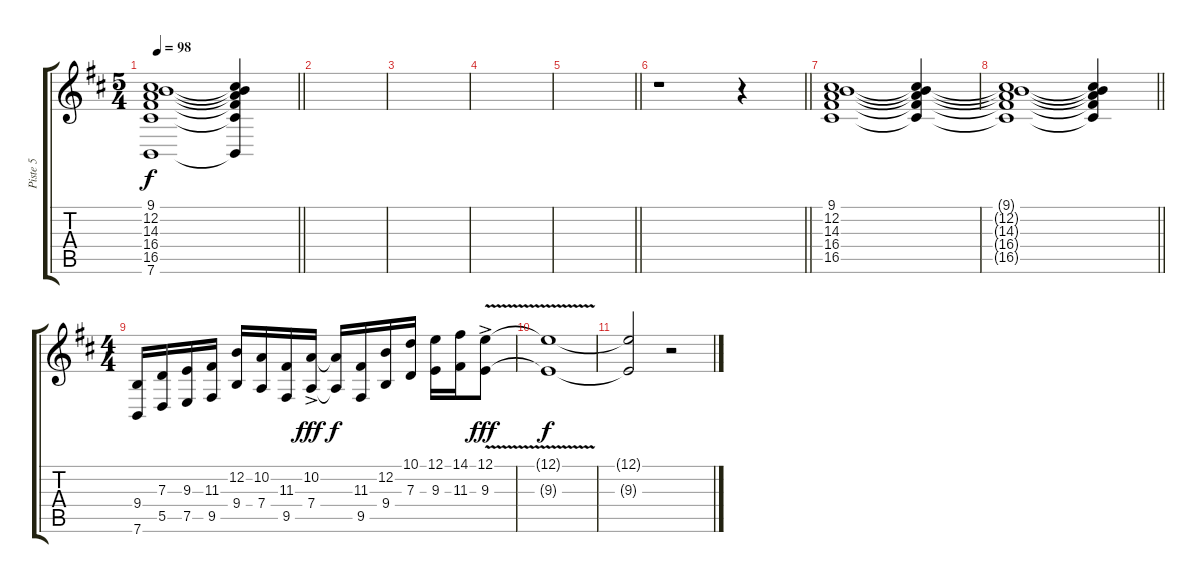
\track ("Piste 5" "Piste 5") {instrument stringensemble1}
\staff {score tabs}
\tuning (E4 B3 G3 D3 A2 E2) {hide}
\ts (5 4)
\tempo 98
\clef g2
\barLineRight lightlight
\ks bminor
(9.1 12.2 14.3 16.4 16.5 7.6).1{dy f volume 0 balance 8 instrument stringensemble1} (9.1{t} 12.2{t} 14.3{t} 16.4{t} 16.5{t} 7.6{t}).4 |
|
|
|
\barLineRight lightlight
|
\barLineRight lightlight
r.1{volume 0 balance 8 instrument stringensemble1} r.4 |
(9.1 12.2 14.3 16.4 16.5).1{volume 13 balance 8 instrument stringensemble1} (9.1{t} 12.2{t} 14.3{t} 16.4{t} 16.5{t}).4{volume 0 balance 8 instrument stringensemble1} |
\barLineRight lightlight
(9.1{t} 12.2{t} 14.3{t} 16.4{t} 16.5{t}).1 (9.1{t} 12.2{t} 14.3{t} 16.4{t} 16.5{t}).4 |
\ts (4 4)
(9.4 7.6).16{volume 8 balance 8 instrument stringensemble1} (7.3 5.5).16 (9.3 7.5).16 (11.3 9.5).16 (12.2 9.4).16 (10.2 7.4).16 (11.3 9.5).16 (10.2{ac} 7.4{ac}).16{dy fff} (10.2{t} 7.4{t}).16{dy f} (11.3 9.5).16 (12.2 9.4).16 (10.1 7.3).16 (12.1 9.3).16 (14.1 11.3).16 (12.1{v ac} 9.3{v ac}).8{dy fff} |
(12.1{t} 9.3{t}).1{dy f} |
(12.1{t} 9.3{t}).2 r.2
